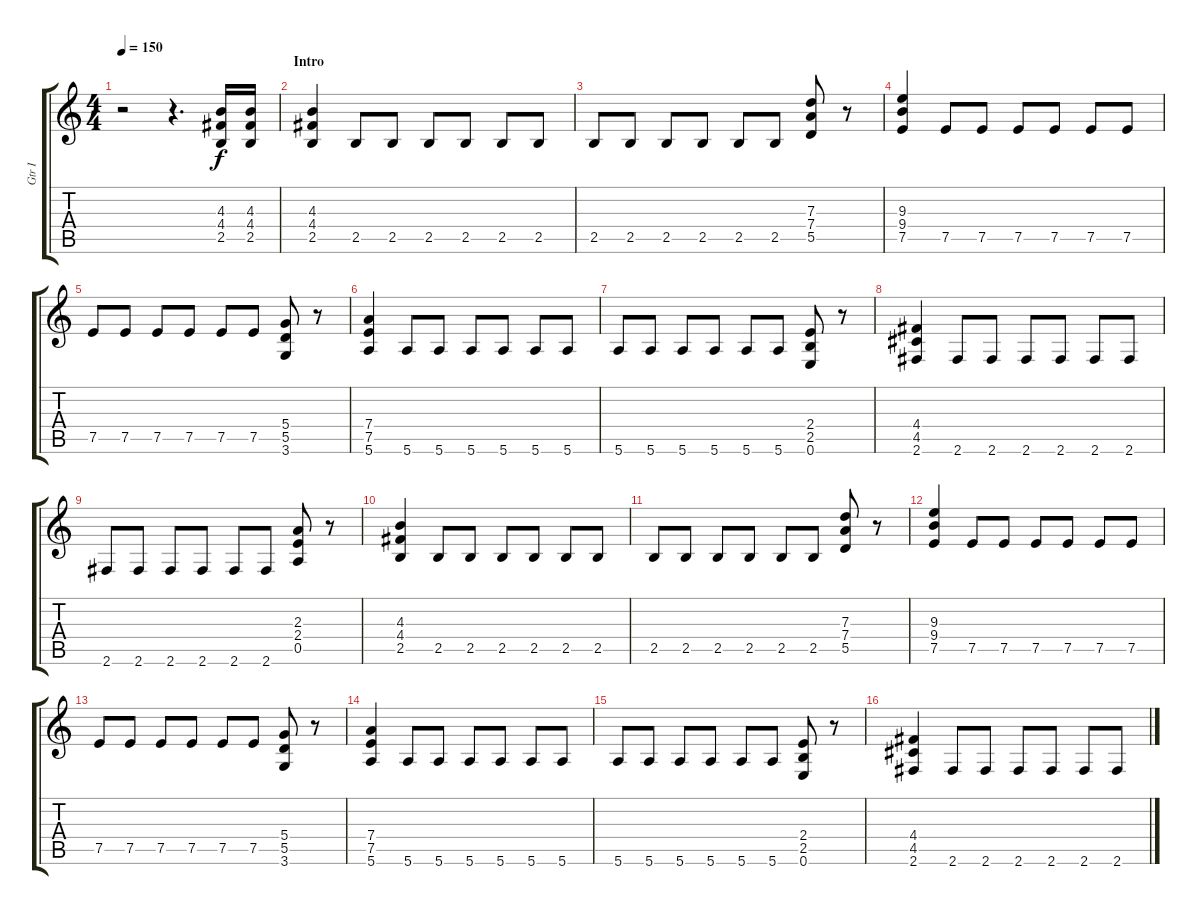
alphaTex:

\track ("Gtr I" "Gtr I") {instrument distortionguitar}
\staff {score tabs}
\tuning (E4 B3 G3 D3 A2 E2) {hide}
\ts (4 4)
\tempo 150
\clef g2
\ks c
r.2{dy f instrument distortionguitar} r.4{d} (4.3 4.4 2.5).16 (4.3 4.4 2.5).16 |
\section ("" "Intro")
(4.3 4.4 2.5).4 2.5.8 2.5.8 2.5.8 2.5.8 2.5.8 2.5.8 |
2.5.8 2.5.8 2.5.8 2.5.8 2.5.8 2.5.8 (7.3 7.4 5.5).8 r.8 |
(9.3 9.4 7.5).4 7.5.8 7.5.8 7.5.8 7.5.8 7.5.8 7.5.8 |
7.5.8 7.5.8 7.5.8 7.5.8 7.5.8 7.5.8 (5.4 5.5 3.6).8 r.8 |
(7.4 7.5 5.6).4 5.6.8 5.6.8 5.6.8 5.6.8 5.6.8 5.6.8 |
5.6.8 5.6.8 5.6.8 5.6.8 5.6.8 5.6.8 (2.4 2.5 0.6).8 r.8 |
(4.4 4.5 2.6).4 2.6.8 2.6.8 2.6.8 2.6.8 2.6.8 2.6.8 |
2.6.8 2.6.8 2.6.8 2.6.8 2.6.8 2.6.8 (2.3 2.4 0.5).8 r.8 |
(4.3 4.4 2.5).4 2.5.8 2.5.8 2.5.8 2.5.8 2.5.8 2.5.8 |
2.5.8 2.5.8 2.5.8 2.5.8 2.5.8 2.5.8 (7.3 7.4 5.5).8 r.8 |
(9.3 9.4 7.5).4 7.5.8 7.5.8 7.5.8 7.5.8 7.5.8 7.5.8 |
7.5.8 7.5.8 7.5.8 7.5.8 7.5.8 7.5.8 (5.4 5.5 3.6).8 r.8 |
(7.4 7.5 5.6).4 5.6.8 5.6.8 5.6.8 5.6.8 5.6.8 5.6.8 |
5.6.8 5.6.8 5.6.8 5.6.8 5.6.8 5.6.8 (2.4 2.5 0.6).8 r.8 |
(4.4 4.5 2.6).4 2.6.8 2.6.8 2.6.8 2.6.8 2.6.8 2.6.8
